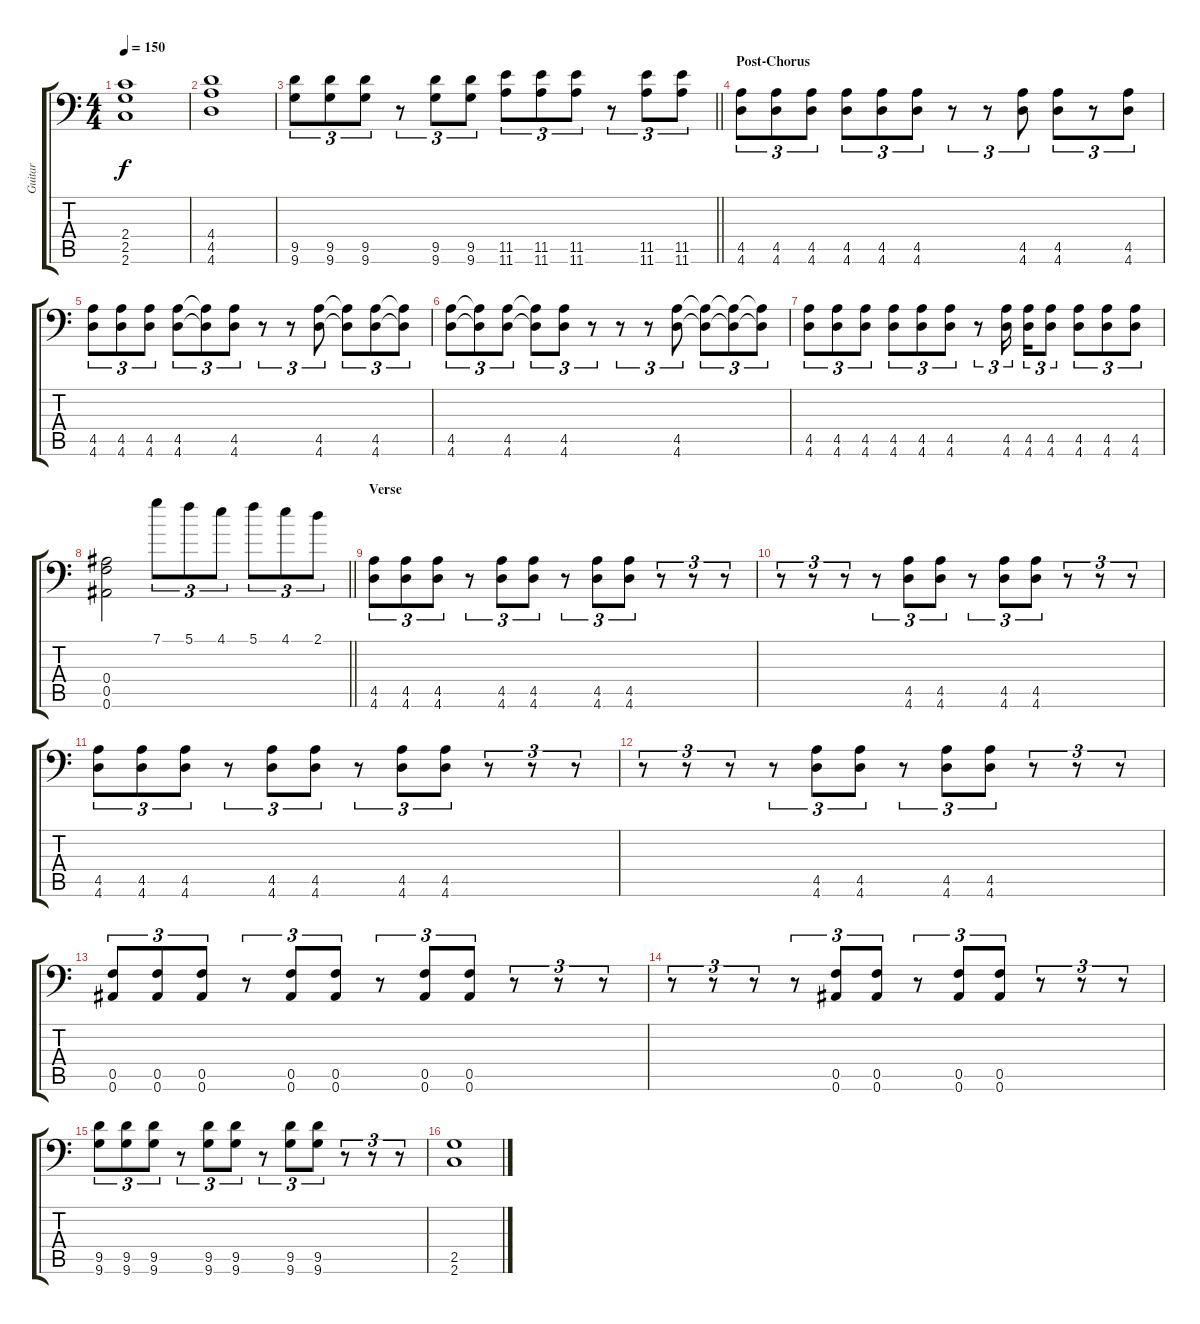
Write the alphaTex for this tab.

\track ("Guitar" "Guitar") {instrument distortionguitar}
\staff {score tabs}
\tuning (C4 G3 Eb3 Bb2 F2 Bb1) {hide}
\ts (4 4)
\tempo 150
\clef f4
\ks c
(2.4 2.5 2.6).1{dy f} |
(4.4 4.5 4.6).1 |
\barLineRight lightlight
(9.5 9.6).8{tu (3 2)} (9.5 9.6).8{tu (3 2)} (9.5 9.6).8{tu (3 2)} r.8{tu (3 2)} (9.5 9.6).8{tu (3 2)} (9.5 9.6).8{tu (3 2)} (11.5 11.6).8{tu (3 2)} (11.5 11.6).8{tu (3 2)} (11.5 11.6).8{tu (3 2)} r.8{tu (3 2)} (11.5 11.6).8{tu (3 2)} (11.5 11.6).8{tu (3 2)} |
\section ("" "Post-Chorus")
(4.5 4.6).8{tu (3 2)} (4.5 4.6).8{tu (3 2)} (4.5 4.6).8{tu (3 2)} (4.5 4.6).8{tu (3 2)} (4.5 4.6).8{tu (3 2)} (4.5 4.6).8{tu (3 2)} r.8{tu (3 2)} r.8{tu (3 2)} (4.5 4.6).8{tu (3 2)} (4.5 4.6).8{tu (3 2)} r.8{tu (3 2)} (4.5 4.6).8{tu (3 2)} |
(4.5 4.6).8{tu (3 2)} (4.5 4.6).8{tu (3 2)} (4.5 4.6).8{tu (3 2)} (4.5 4.6).8{tu (3 2)} (4.5{t} 4.6{t}).8{tu (3 2)} (4.5 4.6).8{tu (3 2)} r.8{tu (3 2)} r.8{tu (3 2)} (4.5 4.6).8{tu (3 2)} (4.5{t} 4.6{t}).8{tu (3 2)} (4.5 4.6).8{tu (3 2)} (4.5{t} 4.6{t}).8{tu (3 2)} |
(4.5 4.6).8{tu (3 2)} (4.5{t} 4.6{t}).8{tu (3 2)} (4.5 4.6).8{tu (3 2)} (4.5{t} 4.6{t}).8{tu (3 2)} (4.5 4.6).8{tu (3 2)} r.8{tu (3 2)} r.8{tu (3 2)} r.8{tu (3 2)} (4.5 4.6).8{tu (3 2)} (4.5{t} 4.6{t}).8{tu (3 2)} (4.5{t} 4.6{t}).8{tu (3 2)} (4.5{t} 4.6{t}).8{tu (3 2)} |
(4.5 4.6).8{tu (3 2)} (4.5 4.6).8{tu (3 2)} (4.5 4.6).8{tu (3 2)} (4.5 4.6).8{tu (3 2)} (4.5 4.6).8{tu (3 2)} (4.5 4.6).8{tu (3 2)} r.8{tu (3 2)} (4.5 4.6).16{tu (3 2) beam splitsecondary} (4.5 4.6).16{tu (3 2)} (4.5 4.6).8{tu (3 2)} (4.5 4.6).8{tu (3 2)} (4.5 4.6).8{tu (3 2)} (4.5 4.6).8{tu (3 2)} |
\barLineRight lightlight
(0.4 0.5 0.6).2 7.1.8{tu (3 2)} 5.1.8{tu (3 2)} 4.1.8{tu (3 2)} 5.1.8{tu (3 2)} 4.1.8{tu (3 2)} 2.1.8{tu (3 2)} |
\section ("" "Verse")
(4.5 4.6).8{tu (3 2)} (4.5 4.6).8{tu (3 2)} (4.5 4.6).8{tu (3 2)} r.8{tu (3 2)} (4.5 4.6).8{tu (3 2)} (4.5 4.6).8{tu (3 2)} r.8{tu (3 2)} (4.5 4.6).8{tu (3 2)} (4.5 4.6).8{tu (3 2)} r.8{tu (3 2)} r.8{tu (3 2)} r.8{tu (3 2)} |
r.8{tu (3 2)} r.8{tu (3 2)} r.8{tu (3 2)} r.8{tu (3 2)} (4.5 4.6).8{tu (3 2)} (4.5 4.6).8{tu (3 2)} r.8{tu (3 2)} (4.5 4.6).8{tu (3 2)} (4.5 4.6).8{tu (3 2)} r.8{tu (3 2)} r.8{tu (3 2)} r.8{tu (3 2)} |
(4.5 4.6).8{tu (3 2)} (4.5 4.6).8{tu (3 2)} (4.5 4.6).8{tu (3 2)} r.8{tu (3 2)} (4.5 4.6).8{tu (3 2)} (4.5 4.6).8{tu (3 2)} r.8{tu (3 2)} (4.5 4.6).8{tu (3 2)} (4.5 4.6).8{tu (3 2)} r.8{tu (3 2)} r.8{tu (3 2)} r.8{tu (3 2)} |
r.8{tu (3 2)} r.8{tu (3 2)} r.8{tu (3 2)} r.8{tu (3 2)} (4.5 4.6).8{tu (3 2)} (4.5 4.6).8{tu (3 2)} r.8{tu (3 2)} (4.5 4.6).8{tu (3 2)} (4.5 4.6).8{tu (3 2)} r.8{tu (3 2)} r.8{tu (3 2)} r.8{tu (3 2)} |
(0.5 0.6).8{tu (3 2)} (0.5 0.6).8{tu (3 2)} (0.5 0.6).8{tu (3 2)} r.8{tu (3 2)} (0.5 0.6).8{tu (3 2)} (0.5 0.6).8{tu (3 2)} r.8{tu (3 2)} (0.5 0.6).8{tu (3 2)} (0.5 0.6).8{tu (3 2)} r.8{tu (3 2)} r.8{tu (3 2)} r.8{tu (3 2)} |
r.8{tu (3 2)} r.8{tu (3 2)} r.8{tu (3 2)} r.8{tu (3 2)} (0.5 0.6).8{tu (3 2)} (0.5 0.6).8{tu (3 2)} r.8{tu (3 2)} (0.5 0.6).8{tu (3 2)} (0.5 0.6).8{tu (3 2)} r.8{tu (3 2)} r.8{tu (3 2)} r.8{tu (3 2)} |
(9.5 9.6).8{tu (3 2)} (9.5 9.6).8{tu (3 2)} (9.5 9.6).8{tu (3 2)} r.8{tu (3 2)} (9.5 9.6).8{tu (3 2)} (9.5 9.6).8{tu (3 2)} r.8{tu (3 2)} (9.5 9.6).8{tu (3 2)} (9.5 9.6).8{tu (3 2)} r.8{tu (3 2)} r.8{tu (3 2)} r.8{tu (3 2)} |
(2.5 2.6).1
